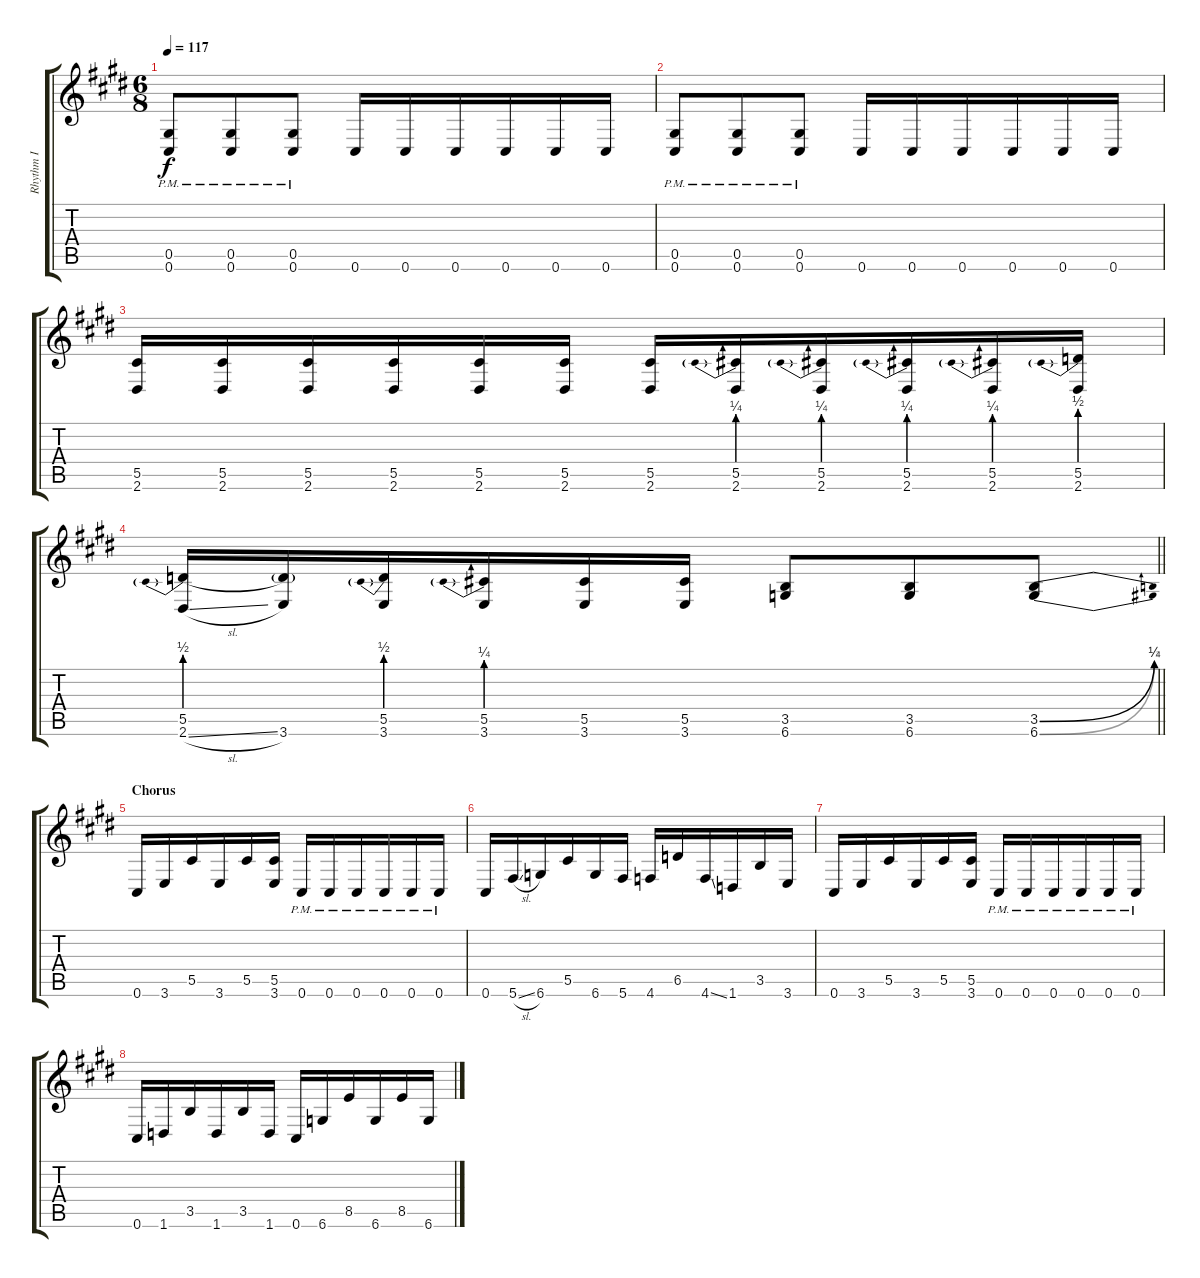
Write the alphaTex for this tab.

\track ("Rhythm I" "Rhythm I") {instrument distortionguitar}
\staff {score tabs}
\tuning (Eb4 Bb3 Gb3 Db3 Ab2 Db2) {hide}
\ts (6 8)
\tempo 117
\clef g2
\ks c#minor
(0.5{pm} 0.6{pm}).8{dy f} (0.5{pm} 0.6{pm}).8 (0.5{pm} 0.6{pm}).8 0.6.16 0.6.16 0.6.16 0.6.16 0.6.16 0.6.16 |
(0.5{pm} 0.6{pm}).8 (0.5{pm} 0.6{pm}).8 (0.5{pm} 0.6{pm}).8 0.6.16 0.6.16 0.6.16 0.6.16 0.6.16 0.6.16 |
(5.5 2.6).16 (5.5 2.6).16 (5.5 2.6).16 (5.5 2.6).16 (5.5 2.6).16 (5.5 2.6).16 (5.5 2.6).16 (5.5{be (prebend 0 1 60 1)} 2.6).16 (5.5{be (prebend 0 1 60 1)} 2.6).16 (5.5{be (prebend 0 1 60 1)} 2.6).16 (5.5{be (prebend 0 1 60 1)} 2.6).16 (5.5{be (prebend 0 2 60 2)} 2.6).16 |
\barLineRight lightlight
(5.5{be (prebend 0 2 60 2)} 2.6{sl}).16 (5.5{t} 3.6).16 (5.5{be (prebend 0 2 60 2)} 3.6).16 (5.5{be (prebend 0 1 60 1)} 3.6).16 (5.5 3.6).16 (5.5 3.6).16 (3.5 6.6).8 (3.5 6.6).8 (3.5{be (bend 0 0 60 1)} 6.6{be (bend 0 0 60 2)}).8 |
\section ("" "Chorus")
0.6.16 3.6.16 5.5.16 3.6.16 5.5.16 (5.5 3.6).16 0.6{pm}.16 0.6{pm}.16 0.6{pm}.16 0.6{pm}.16 0.6{pm}.16 0.6{pm}.16 |
0.6.16 5.6{sl}.16 6.6.16 5.5.16 6.6.16 5.6.16 4.6.16 6.5.16 4.6{ss}.16 1.6.16 3.5.16 3.6.16 |
0.6.16 3.6.16 5.5.16 3.6.16 5.5.16 (5.5 3.6).16 0.6{pm}.16 0.6{pm}.16 0.6{pm}.16 0.6{pm}.16 0.6{pm}.16 0.6{pm}.16 |
0.6.16 1.6.16 3.5.16 1.6.16 3.5.16 1.6.16 0.6.16 6.6.16 8.5.16 6.6.16 8.5.16 6.6.16
